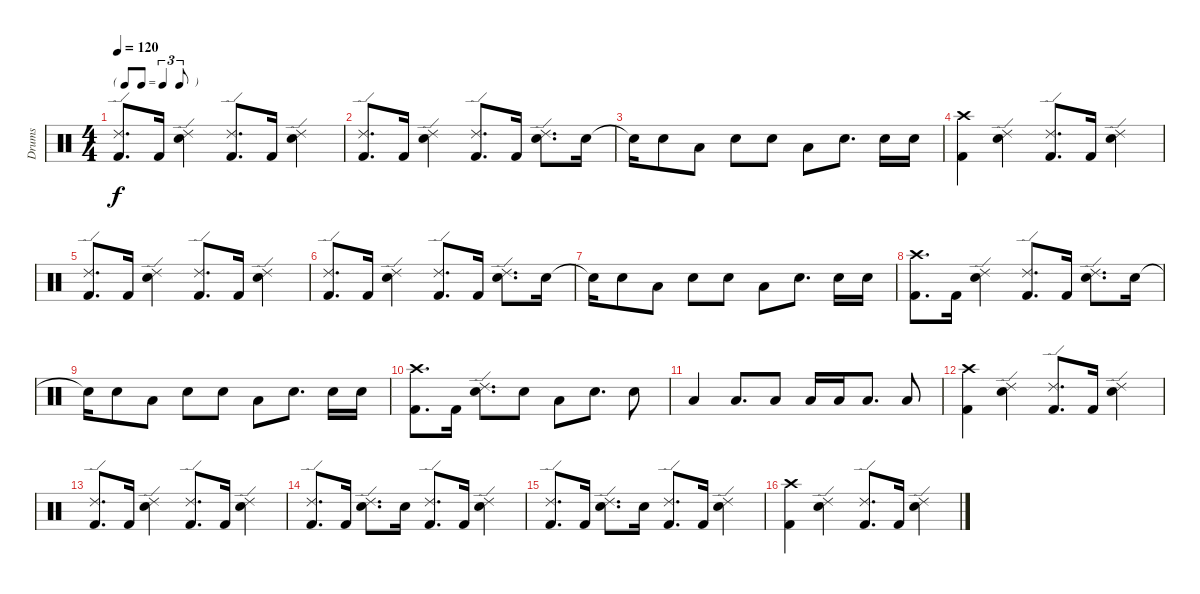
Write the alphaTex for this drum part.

\track ("Drums" "Drums") {instrument percussion}
\staff {score}
\articulation defaults
\ts (4 4)
\tf triplet8th
\tempo 120
\clef neutral
\ks c
("Ride (edge) 2" "Kick (hit) 2").8{d dy f} "Kick (hit) 2".16 ("Ride (edge) 2" "Snare (hit) 2").4 ("Ride (edge) 2" "Kick (hit) 2").8{d} "Kick (hit) 2".16 ("Ride (edge) 2" "Snare (hit) 2").4 |
("Ride (edge) 2" "Kick (hit) 2").8{d} "Kick (hit) 2".16 ("Ride (edge) 2" "Snare (hit) 2").4 ("Ride (edge) 2" "Kick (hit) 2").8{d} "Kick (hit) 2".16 ("Ride (edge) 2" "Snare (hit) 2").8{d} "Snare (hit) 2".16 |
"Snare (hit)"{t}.16 "Snare (hit) 2".8 "Low Floor Tom (hit)".8 "Snare (hit) 2".8 "Snare (hit) 2".8 "Low Floor Tom (hit)".8 "Snare (hit) 2".8{d} "Snare (hit) 2".16 "Snare (hit) 2".16 |
("Crash high (hit)" "Kick (hit) 2").4 ("Ride (edge) 2" "Snare (hit) 2").4 ("Ride (edge) 2" "Kick (hit) 2").8{d} "Kick (hit) 2".16 ("Ride (edge) 2" "Snare (hit) 2").4 |
("Ride (edge) 2" "Kick (hit) 2").8{d} "Kick (hit) 2".16 ("Ride (edge) 2" "Snare (hit) 2").4 ("Ride (edge) 2" "Kick (hit) 2").8{d} "Kick (hit) 2".16 ("Ride (edge) 2" "Snare (hit) 2").4 |
("Ride (edge) 2" "Kick (hit) 2").8{d} "Kick (hit) 2".16 ("Ride (edge) 2" "Snare (hit) 2").4 ("Ride (edge) 2" "Kick (hit) 2").8{d} "Kick (hit) 2".16 ("Ride (edge) 2" "Snare (hit) 2").8{d} "Snare (hit) 2".16 |
"Snare (hit)"{t}.16 "Snare (hit) 2".8 "Low Floor Tom (hit)".8 "Snare (hit) 2".8 "Snare (hit) 2".8 "Low Floor Tom (hit)".8 "Snare (hit) 2".8{d} "Snare (hit) 2".16 "Snare (hit) 2".16 |
("Crash high (hit)" "Kick (hit) 2").8{d} "Kick (hit) 2".16 ("Ride (edge) 2" "Snare (hit) 2").4 ("Ride (edge) 2" "Kick (hit) 2").8{d} "Kick (hit) 2".16 ("Ride (edge) 2" "Snare (hit) 2").8{d} "Snare (hit) 2".16 |
"Snare (hit)"{t}.16 "Snare (hit) 2".8 "Low Floor Tom (hit)".8 "Snare (hit) 2".8 "Snare (hit) 2".8 "Low Floor Tom (hit)".8 "Snare (hit) 2".8{d} "Snare (hit) 2".16 "Snare (hit) 2".16 |
("Crash high (hit)" "Kick (hit) 2").8{d} "Kick (hit) 2".16 ("Ride (edge) 2" "Snare (hit) 2").8{d} "Snare (hit) 2".8 "Low Floor Tom (hit)".8 "Snare (hit) 2".8{d} "Snare (hit) 2".8 |
"Low Floor Tom (hit)".4 "Low Floor Tom (hit)".8{d} "Low Floor Tom (hit)".8 "Low Floor Tom (hit)".16 "Low Floor Tom (hit)".16 "Low Floor Tom (hit)".8{d} "Low Floor Tom (hit)".8 |
("Crash high (hit)" "Kick (hit) 2").4 ("Ride (edge) 2" "Snare (hit) 2").4 ("Ride (edge) 2" "Kick (hit) 2").8{d} "Kick (hit) 2".16 ("Ride (edge) 2" "Snare (hit) 2").4 |
("Ride (edge) 2" "Kick (hit) 2").8{d} "Kick (hit) 2".16 ("Ride (edge) 2" "Snare (hit) 2").4 ("Ride (edge) 2" "Kick (hit) 2").8{d} "Kick (hit) 2".16 ("Ride (edge) 2" "Snare (hit) 2").4 |
("Ride (edge) 2" "Kick (hit) 2").8{d} "Kick (hit) 2".16 ("Ride (edge) 2" "Snare (hit) 2").8{d} "Snare (hit) 2".16 ("Ride (edge) 2" "Kick (hit) 2").8{d} "Kick (hit) 2".16 ("Ride (edge) 2" "Snare (hit) 2").4 |
("Ride (edge) 2" "Kick (hit) 2").8{d} "Kick (hit) 2".16 ("Ride (edge) 2" "Snare (hit) 2").8{d} "Snare (hit) 2".16 ("Ride (edge) 2" "Kick (hit) 2").8{d} "Kick (hit) 2".16 ("Ride (edge) 2" "Snare (hit) 2").4 |
("Crash high (hit)" "Kick (hit) 2").4 ("Ride (edge) 2" "Snare (hit) 2").4 ("Ride (edge) 2" "Kick (hit) 2").8{d} "Kick (hit) 2".16 ("Ride (edge) 2" "Snare (hit) 2").4
